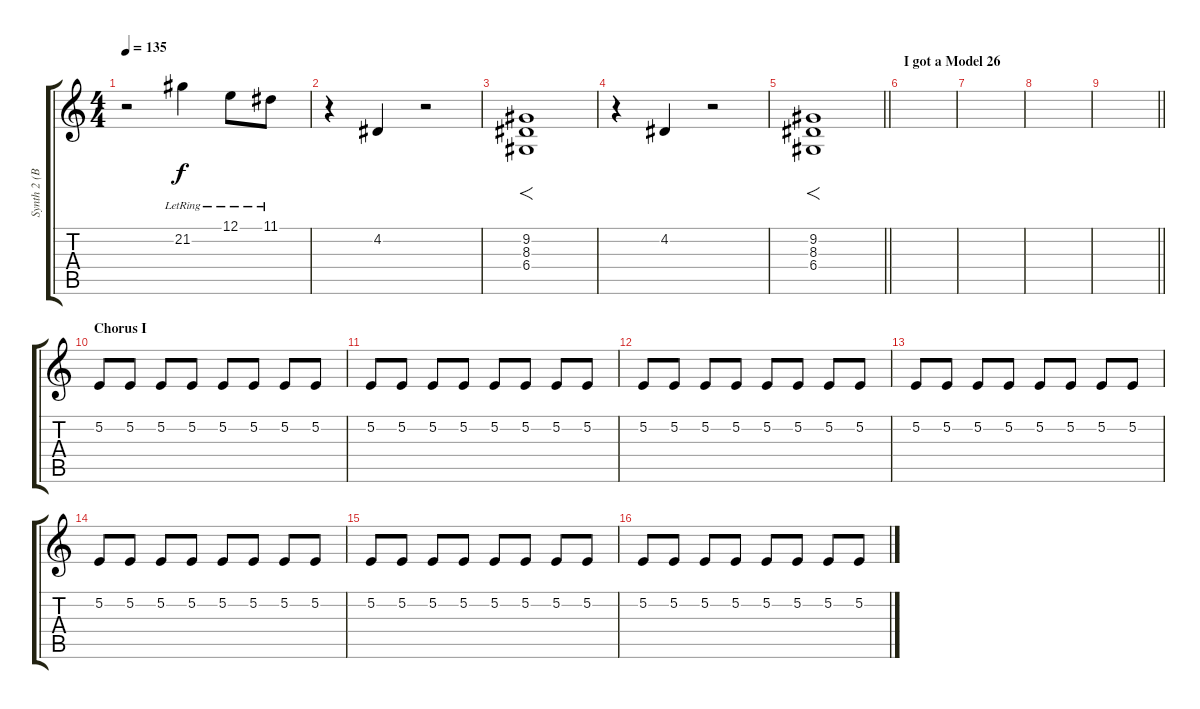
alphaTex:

\track ("Synth 2 (Billy Martin)" "Synth 2 (B") {instrument fx1rain}
\staff {score tabs}
\tuning (E4 B3 G3 D3 A2 E2) {hide}
\ts (4 4)
\tempo 135
\clef g2
\ks c
r.2{dy f} 21.2{lr}.4 12.1{lr}.8 11.1{lr}.8 |
r.4 4.2.4 r.2 |
(9.2 8.3 6.4).1{f volume 16 balance 8} |
r.4{volume 13 balance 13} 4.2.4 r.2 |
\barLineRight lightlight
(9.2 8.3 6.4).1{f volume 16 balance 8} |
\section ("" "I got a Model 26")
|
|
|
\barLineRight lightlight
|
\section ("" "Chorus I")
5.2.8{volume 12 balance 8 instrument agogo} 5.2.8 5.2.8 5.2.8 5.2.8 5.2.8 5.2.8 5.2.8 |
5.2.8{volume 12 instrument agogo} 5.2.8 5.2.8 5.2.8 5.2.8 5.2.8 5.2.8 5.2.8 |
5.2.8{volume 12 instrument agogo} 5.2.8 5.2.8 5.2.8 5.2.8 5.2.8 5.2.8 5.2.8 |
5.2.8{volume 12 instrument agogo} 5.2.8 5.2.8 5.2.8 5.2.8 5.2.8 5.2.8 5.2.8 |
5.2.8{volume 12 instrument agogo} 5.2.8 5.2.8 5.2.8 5.2.8 5.2.8 5.2.8 5.2.8 |
5.2.8 5.2.8 5.2.8 5.2.8 5.2.8 5.2.8 5.2.8 5.2.8 |
5.2.8 5.2.8 5.2.8 5.2.8 5.2.8 5.2.8 5.2.8 5.2.8
